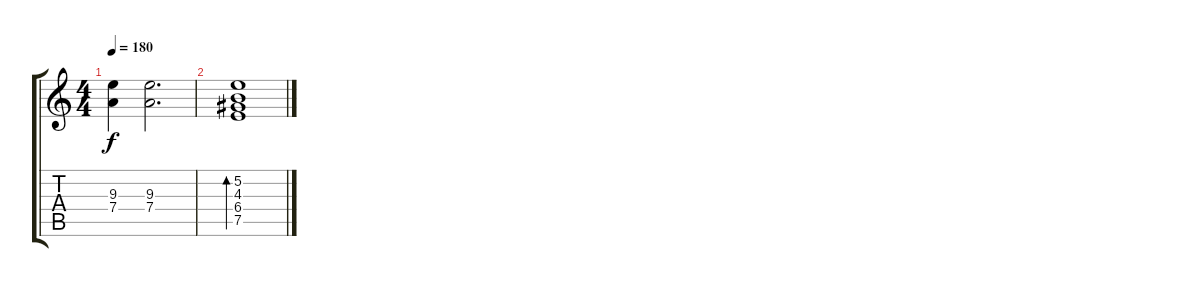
\track "" {instrument acousticguitarsteel}
\staff {score tabs}
\tuning (E4 B3 G3 D3 A2 E2) {hide}
\ts (4 4)
\tempo 180
\clef g2
\ks c
(9.3{t} 7.4{t}).4{dy f} (9.3 7.4).2{d} |
(5.2 4.3 6.4 7.5).1{bd 480}
